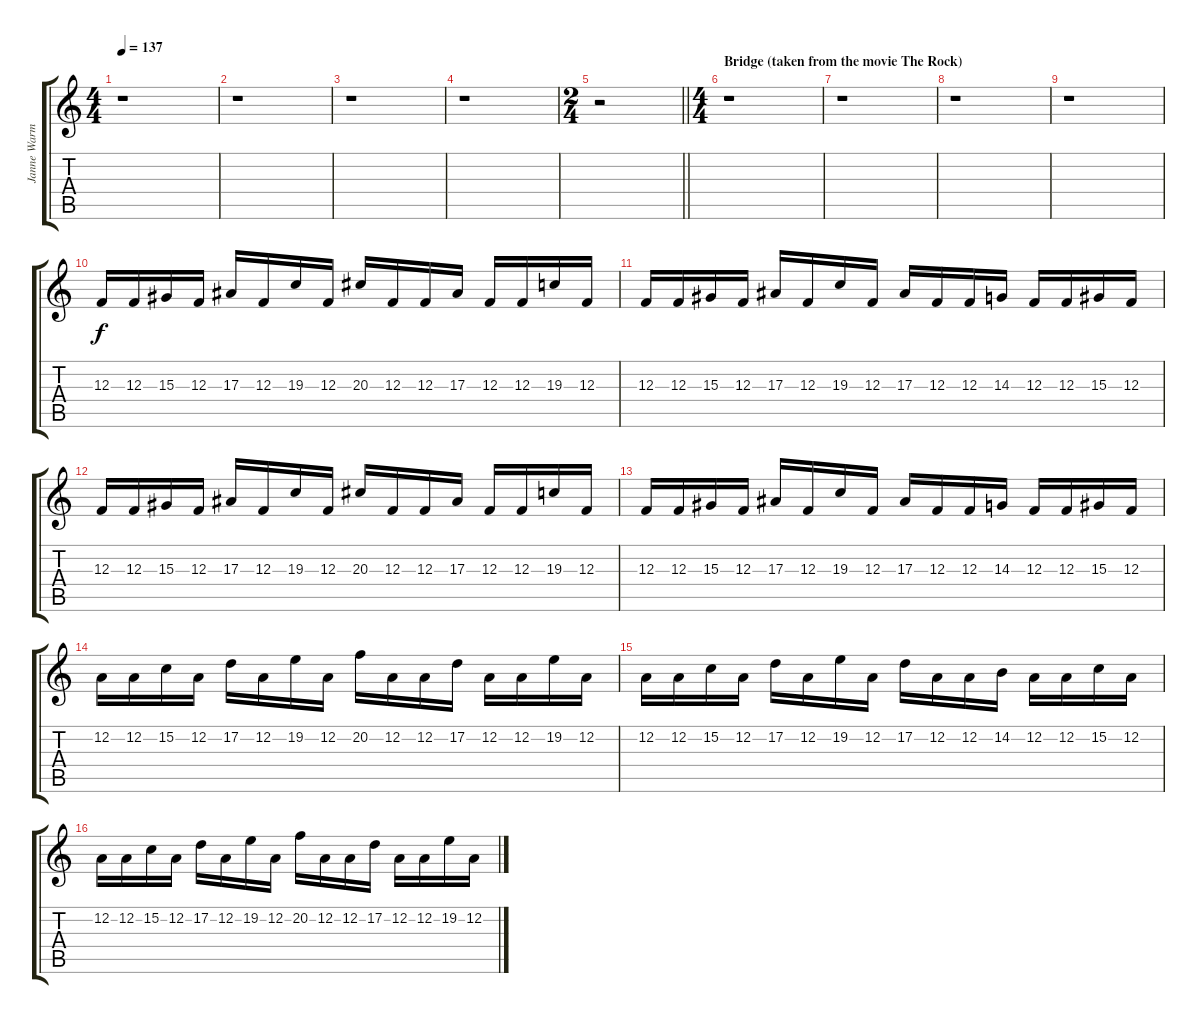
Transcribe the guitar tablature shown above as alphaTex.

\track ("Janne Warman" "Janne Warm") {instrument honkytonkpiano}
\staff {score tabs}
\tuning (D4 A3 F3 C3 G2 D2) {hide}
\ts (4 4)
\tempo 137
\clef g2
\ks c
r.1{dy f} |
r.1 |
r.1 |
r.1 |
\ts (2 4)
\barLineRight lightlight
r.2 |
\ts (4 4)
\section ("" "Bridge (taken from the movie The Rock)")
r.1 |
r.1 |
r.1 |
r.1 |
12.3.16 12.3.16 15.3.16 12.3.16 17.3.16 12.3.16 19.3.16 12.3.16 20.3.16 12.3.16 12.3.16 17.3.16 12.3.16 12.3.16 19.3.16 12.3.16 |
12.3.16 12.3.16 15.3.16 12.3.16 17.3.16 12.3.16 19.3.16 12.3.16 17.3.16 12.3.16 12.3.16 14.3.16 12.3.16 12.3.16 15.3.16 12.3.16 |
12.3.16 12.3.16 15.3.16 12.3.16 17.3.16 12.3.16 19.3.16 12.3.16 20.3.16 12.3.16 12.3.16 17.3.16 12.3.16 12.3.16 19.3.16 12.3.16 |
12.3.16 12.3.16 15.3.16 12.3.16 17.3.16 12.3.16 19.3.16 12.3.16 17.3.16 12.3.16 12.3.16 14.3.16 12.3.16 12.3.16 15.3.16 12.3.16 |
12.2.16 12.2.16 15.2.16 12.2.16 17.2.16 12.2.16 19.2.16 12.2.16 20.2.16 12.2.16 12.2.16 17.2.16 12.2.16 12.2.16 19.2.16 12.2.16 |
12.2.16 12.2.16 15.2.16 12.2.16 17.2.16 12.2.16 19.2.16 12.2.16 17.2.16 12.2.16 12.2.16 14.2.16 12.2.16 12.2.16 15.2.16 12.2.16 |
12.2.16 12.2.16 15.2.16 12.2.16 17.2.16 12.2.16 19.2.16 12.2.16 20.2.16 12.2.16 12.2.16 17.2.16 12.2.16 12.2.16 19.2.16 12.2.16
